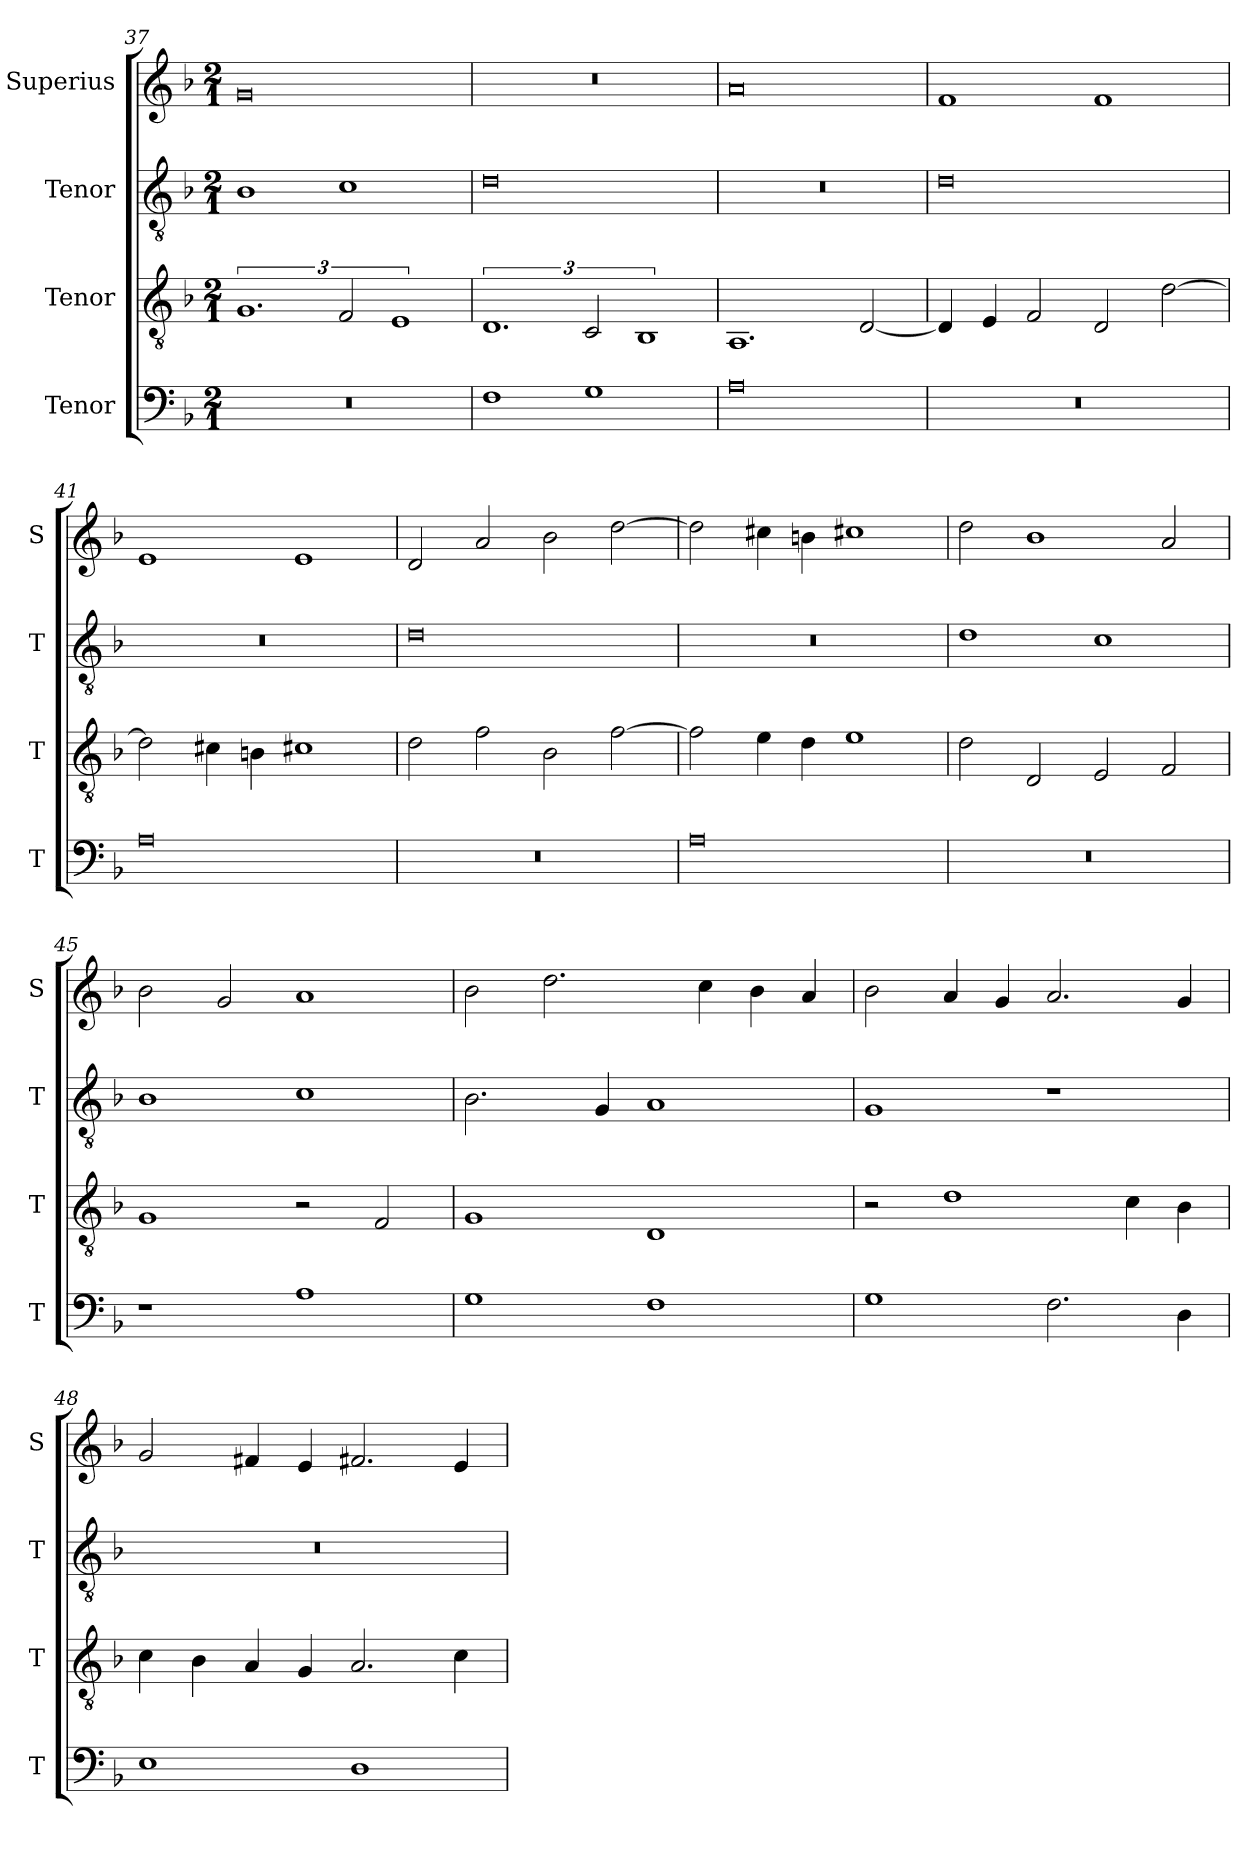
**kern	**kern	**kern	**kern
*part4	*part3	*part2	*part1
*staff4	*staff3	*staff2	*staff1
*I"Tenor	*I"Tenor	*I"Tenor	*I"Superius
*I'T	*I'T	*I'T	*I'S
*clefF4	*clefGv2	*clefGv2	*clefG2
*k[b-]	*k[b-]	*k[b-]	*k[b-]
*M2/1	*M2/1	*M2/1	*M2/1
=37	=37	=37	=37
0r	3%2.G	1B-	0g
.	3F	1c	.
.	3%2E	.	.
=38	=38	=38	=38
1F	3%2.D	0d	0r
1G	3C	.	.
.	3%2BB-	.	.
=39	=39	=39	=39
0A	1.AA	0r	0a
.	[2D	.	.
=40	=40	=40	=40
0r	4D]	0d	1f
.	4E	.	.
.	2F	.	.
.	2D	.	1f
.	[2d	.	.
=41	=41	=41	=41
0A	2d]	0r	1e
.	4c#X	.	.
.	4Bn	.	.
.	1c#X	.	1e
=42	=42	=42	=42
0r	2d	0d	2d
.	2f	.	2a
.	2B-	.	2b-
.	[2f	.	[2dd
=43	=43	=43	=43
0A	2f]	0r	2dd]
.	4e	.	4cc#X
.	4d	.	4bn
.	1e	.	1cc#X
=44	=44	=44	=44
0r	2d	1d	2dd
.	2D	.	1b-
.	2E	1c	.
.	2F	.	2a
=45	=45	=45	=45
1r	1G	1B-	2b-
.	.	.	2g
1A	2r	1c	1a
.	2F	.	.
=46	=46	=46	=46
1G	1G	2.B-	2b-
.	.	.	2.dd
.	.	4G	.
1F	1D	1A	.
.	.	.	4cc
.	.	.	4b-
.	.	.	4a
=47	=47	=47	=47
1G	2r	1G	2b-
.	1d	.	4a
.	.	.	4g
2.F	.	1r	2.a
.	4c	.	.
4D	4B-	.	4g
=48	=48	=48	=48
1E	4c	0r	2g
.	4B-	.	.
.	4A	.	4f#X
.	4G	.	4e
1D	2.A	.	2.f#X
.	4c	.	4e
=	=	=	=
*-	*-	*-	*-
